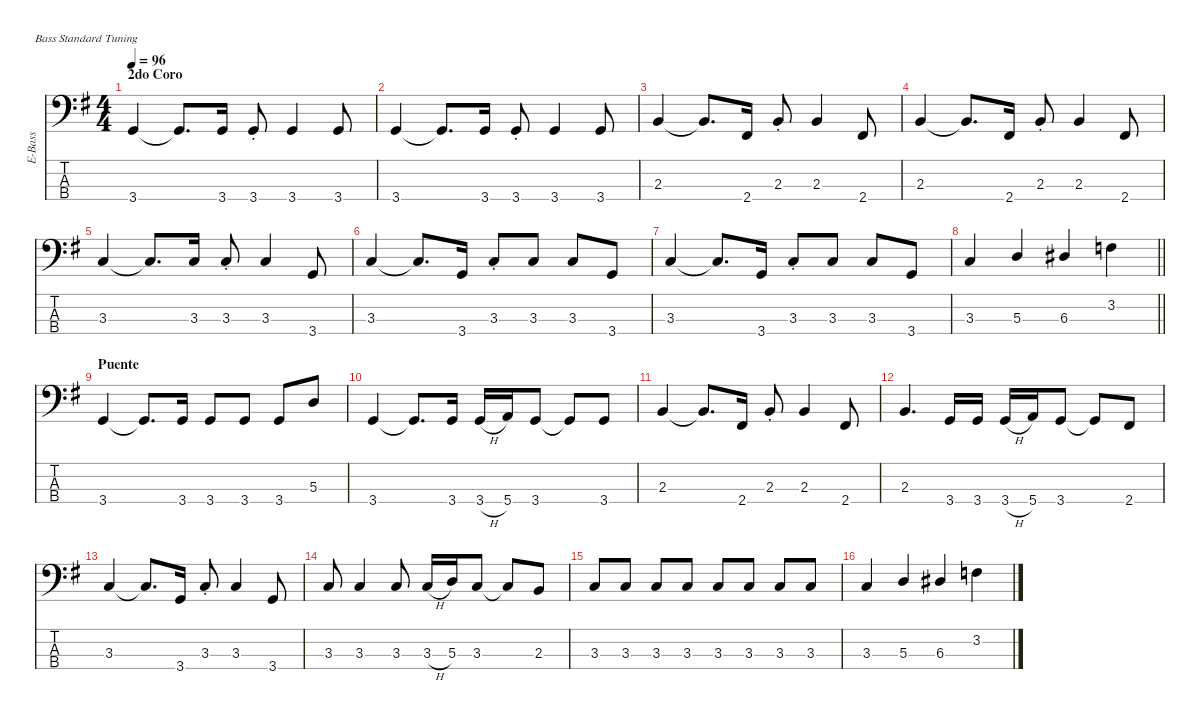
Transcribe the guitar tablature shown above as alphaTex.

\hideDynamics
\bracketExtendMode nobrackets
\otherSystemsTrackNameOrientation horizontal
\track ("Bass" "E-Bass") {defaultSystemsLayout 4 instrument electricbassfinger}
\staff {score tabs}
\tuning (G2 D2 A1 E1)
\ts (4 4)
\section ("" "2do Coro")
\tempo 96
\clef f4
\ks g
3.4{acc forcenatural}.4{dy f beam Up} 3.4{t acc forcenatural}.8{d beam Up} 3.4{acc forcenatural}.16{beam Up} 3.4{st acc forcenatural}.8{beam Up} 3.4{acc forcenatural}.4{beam Up} 3.4{acc forcenatural}.8{beam Up} |
3.4{acc forcenatural}.4{beam Up} 3.4{t acc forcenatural}.8{d beam Up} 3.4{acc forcenatural}.16{beam Up} 3.4{st acc forcenatural}.8{beam Up} 3.4{acc forcenatural}.4{beam Up} 3.4{acc forcenatural}.8{beam Up} |
2.3{acc forcenatural}.4{beam Up} 2.3{t acc forcenatural}.8{d beam Up} 2.4{acc #}.16{beam Up} 2.3{st acc forcenatural}.8{beam Up} 2.3{acc forcenatural}.4{beam Up} 2.4{acc #}.8{beam Up} |
2.3{acc forcenatural}.4{beam Up} 2.3{t acc forcenatural}.8{d beam Up} 2.4{acc #}.16{beam Up} 2.3{st acc forcenatural}.8{beam Up} 2.3{acc forcenatural}.4{beam Up} 2.4{acc #}.8{beam Up} |
3.3{acc forcenatural}.4{beam Up} 3.3{t acc forcenatural}.8{d beam Up} 3.3{acc forcenatural}.16{beam Up} 3.3{st acc forcenatural}.8{beam Up} 3.3{acc forcenatural}.4{beam Up} 3.4{acc forcenatural}.8{beam Up} |
3.3{acc forcenatural}.4{beam Up} 3.3{t acc forcenatural}.8{d beam Up} 3.4{acc forcenatural}.16{beam Up} 3.3{st acc forcenatural}.8{beam Up} 3.3{acc forcenatural}.8{beam Up} 3.3{acc forcenatural}.8{beam Up} 3.4{acc forcenatural}.8{beam Up} |
3.3{acc forcenatural}.4{beam Up} 3.3{t acc forcenatural}.8{d beam Up} 3.4{acc forcenatural}.16{beam Up} 3.3{st acc forcenatural}.8{beam Up} 3.3{acc forcenatural}.8{beam Up} 3.3{acc forcenatural}.8{beam Up} 3.4{acc forcenatural}.8{beam Up} |
\barLineRight lightlight
3.3{acc forcenatural}.4{beam Up} 5.3{acc forcenatural}.4{beam Up} 6.3{acc #}.4{beam Up} 3.2{acc forcenatural}.4{beam Down} |
\section ("" "Puente")
3.4{acc forcenatural}.4{beam Up} 3.4{t acc forcenatural}.8{d beam Up} 3.4{acc forcenatural}.16{beam Up} 3.4{acc forcenatural}.8{beam Up} 3.4{acc forcenatural}.8{beam Up} 3.4{acc forcenatural}.8{beam Up} 5.3{acc forcenatural}.8{beam Up} |
3.4{acc forcenatural}.4{beam Up} 3.4{t acc forcenatural}.8{d beam Up} 3.4{acc forcenatural}.16{beam Up} 3.4{h acc forcenatural}.16{beam Up} 5.4{acc forcenatural}.16{beam Up} 3.4{acc forcenatural}.8{beam Up} 3.4{t acc forcenatural}.8{beam Up} 3.4{acc forcenatural}.8{beam Up} |
2.3{acc forcenatural}.4{beam Up} 2.3{t acc forcenatural}.8{d beam Up} 2.4{acc #}.16{beam Up} 2.3{st acc forcenatural}.8{beam Up} 2.3{acc forcenatural}.4{beam Up} 2.4{acc #}.8{beam Up} |
2.3{acc forcenatural}.4{d beam Up} 3.4{acc forcenatural}.16{beam Up} 3.4{acc forcenatural}.16{beam Up} 3.4{h acc forcenatural}.16{beam Up} 5.4{acc forcenatural}.16{beam Up} 3.4{acc forcenatural}.8{beam Up} 3.4{t acc forcenatural}.8{beam Up} 2.4{acc #}.8{beam Up} |
3.3{acc forcenatural}.4{beam Up} 3.3{t acc forcenatural}.8{d beam Up} 3.4{acc forcenatural}.16{beam Up} 3.3{st acc forcenatural}.8{beam Up} 3.3{acc forcenatural}.4{beam Up} 3.4{acc forcenatural}.8{beam Up} |
3.3{acc forcenatural}.8{beam Up} 3.3{acc forcenatural}.4{beam Up} 3.3{acc forcenatural}.8{beam Up} 3.3{h acc forcenatural}.16{beam Up} 5.3{acc forcenatural}.16{beam Up} 3.3{acc forcenatural}.8{beam Up} 3.3{t acc forcenatural}.8{beam Up} 2.3{acc forcenatural}.8{beam Up} |
3.3{acc forcenatural}.8{beam Up} 3.3{acc forcenatural}.8{beam Up} 3.3{acc forcenatural}.8{beam Up} 3.3{acc forcenatural}.8{beam Up} 3.3{acc forcenatural}.8{beam Up} 3.3{acc forcenatural}.8{beam Up} 3.3{acc forcenatural}.8{beam Up} 3.3{acc forcenatural}.8{beam Up} |
3.3{acc forcenatural}.4{beam Up} 5.3{acc forcenatural}.4{beam Up} 6.3{acc #}.4{beam Up} 3.2{acc forcenatural}.4{beam Down}
